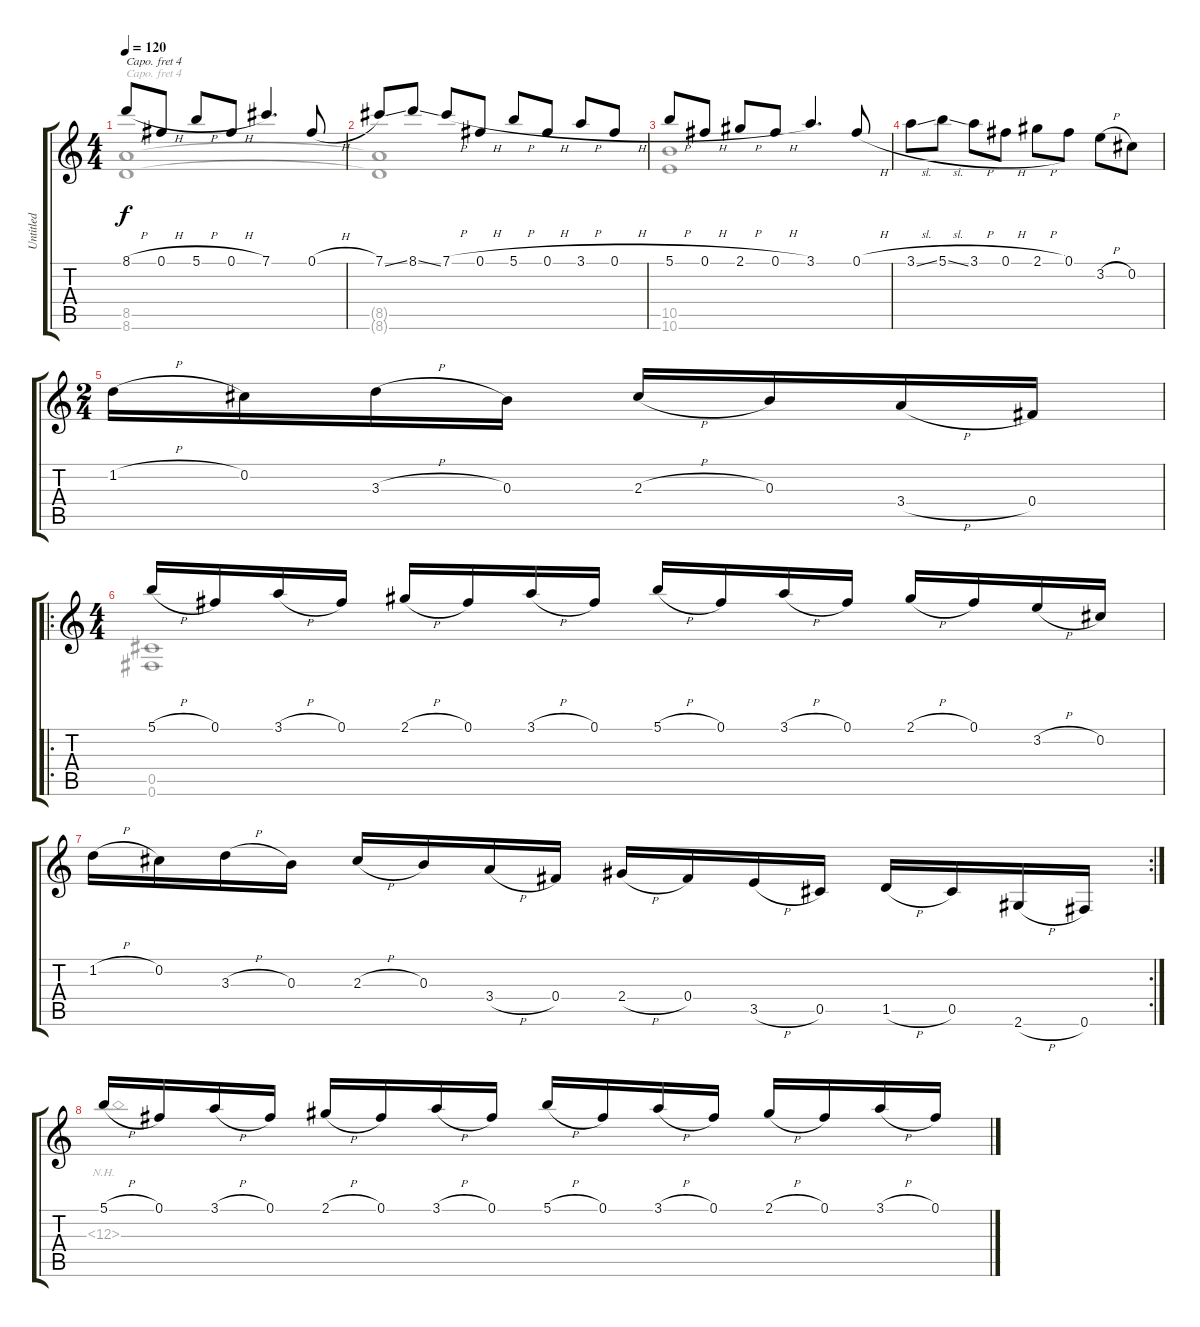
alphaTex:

\track ("Untitled" "Untitled") {instrument acousticguitarnylon}
\staff {score tabs}
\capo 4
\tuning (D4 A3 G3 D3 A2 D2) {hide}
\voice
\ts (4 4)
\tempo 120
\clef g2
\ks c
8.1{h}.8{dy f} 0.1{h}.8 5.1{h}.8 0.1{h}.8 7.1.4{d} 0.1{h}.8 |
7.1{ss}.8 8.1{ss}.8 7.1{h}.8 0.1{h}.8 5.1{h}.8 0.1{h}.8 3.1{h}.8 0.1{h}.8 |
5.1{h}.8 0.1{h}.8 2.1{h}.8 0.1{h}.8 3.1.4{d} 0.1{h}.8 |
3.1{sl}.8 5.1{sl}.8 3.1{h}.8 0.1{h}.8 2.1{h}.8 0.1.8 3.2{h}.8 0.2.8 |
\ts (2 4)
1.2{h}.16 0.2.16 3.3{h}.16 0.3.16 2.3{h}.16 0.3.16 3.4{h}.16 0.4.16 |
\ro
\ts (4 4)
5.1{h}.16 0.1.16 3.1{h}.16 0.1.16 2.1{h}.16 0.1.16 3.1{h}.16 0.1.16 5.1{h}.16 0.1.16 3.1{h}.16 0.1.16 2.1{h}.16 0.1.16 3.2{h}.16 0.2.16 |
\rc 2
1.2{h}.16 0.2.16 3.3{h}.16 0.3.16 2.3{h}.16 0.3.16 3.4{h}.16 0.4.16 2.4{h}.16 0.4.16 3.5{h}.16 0.5.16 1.5{h}.16 0.5.16 2.6{h}.16 0.6.16 |
5.1{h}.16 0.1.16 3.1{h}.16 0.1.16 2.1{h}.16 0.1.16 3.1{h}.16 0.1.16 5.1{h}.16 0.1.16 3.1{h}.16 0.1.16 2.1{h}.16 0.1.16 3.1{h}.16 0.1.16
\voice
\clef g2
\ottava regular
\simile none
\ks c
(8.5 8.6).1{dy f} |
(8.5{t} 8.6{t}).1 |
(10.5 10.6).1 |
|
|
(0.5 0.6).1 |
|
23.3{nh}.1
